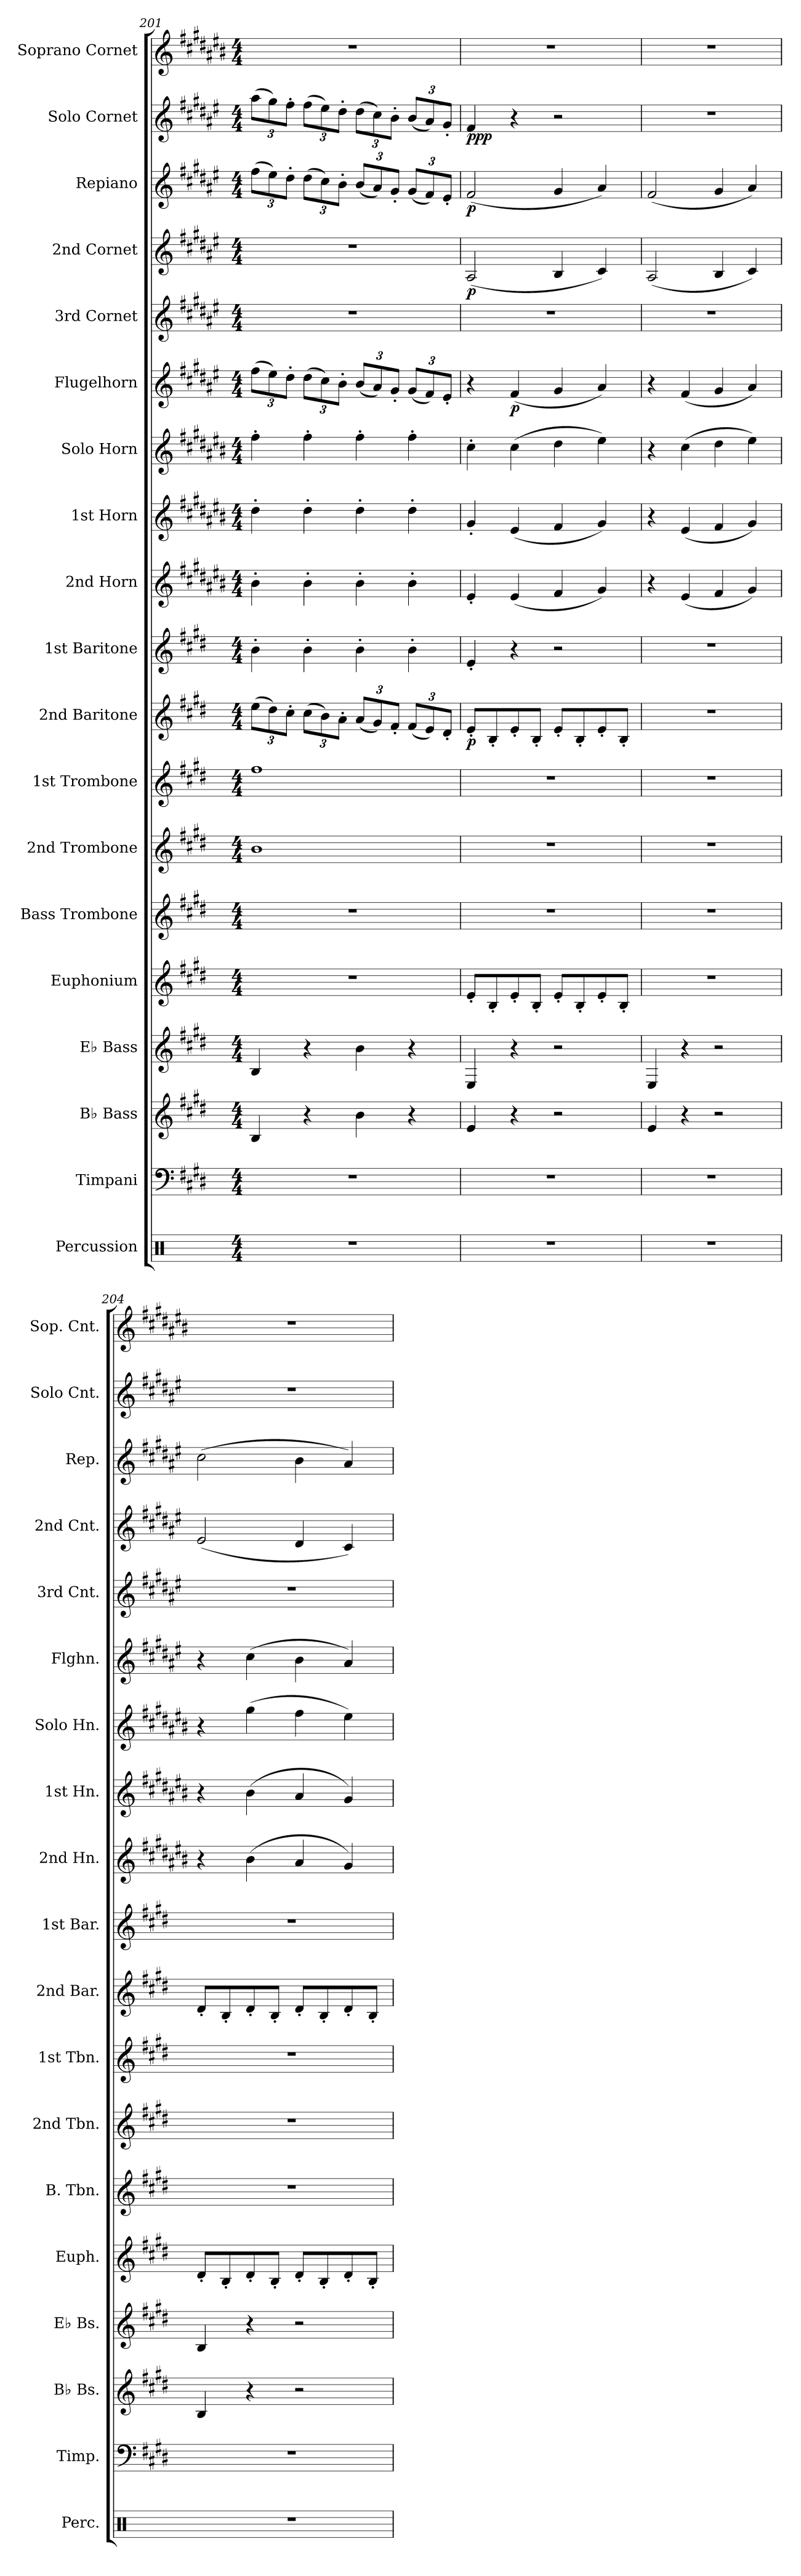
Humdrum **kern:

**kern	**kern	**kern	**kern	**kern	**kern	**kern	**kern	**kern	**dynam	**kern	**kern	**kern	**kern	**kern	**dynam	**kern	**kern	**dynam	**kern	**dynam	**kern	**dynam	**kern
*part19	*part18	*part17	*part16	*part15	*part14	*part13	*part12	*part11	*part11	*part10	*part9	*part8	*part7	*part6	*part6	*part5	*part4	*part4	*part3	*part3	*part2	*part2	*part1
*staff19	*staff18	*staff17	*staff16	*staff15	*staff14	*staff13	*staff12	*staff11	*staff11	*staff10	*staff9	*staff8	*staff7	*staff6	*staff6	*staff5	*staff4	*staff4	*staff3	*staff3	*staff2	*staff2	*staff1
*I"Percussion	*I"Timpani	*I"B♭ Bass	*I"E♭ Bass	*I"Euphonium	*I"Bass Trombone	*I"2nd Trombone	*I"1st Trombone	*I"2nd Baritone	*	*I"1st Baritone	*I"2nd Horn	*I"1st Horn	*I"Solo Horn	*I"Flugelhorn	*	*I"3rd Cornet	*I"2nd Cornet	*	*I"Repiano	*	*I"Solo Cornet	*	*I"Soprano Cornet
*I'Perc.	*I'Timp.	*I'B♭ Bs.	*I'E♭ Bs.	*I'Euph.	*I'B. Tbn.	*I'2nd Tbn.	*I'1st Tbn.	*I'2nd Bar.	*	*I'1st Bar.	*I'2nd Hn.	*I'1st Hn.	*I'Solo Hn.	*I'Flghn.	*	*I'3rd Cnt.	*I'2nd Cnt.	*	*I'Rep.	*	*I'Solo Cnt.	*	*I'Sop. Cnt.
*clefX	*clefF4	*clefG2	*clefG2	*clefG2	*clefG2	*clefG2	*clefG2	*clefG2	*	*clefG2	*clefG2	*clefG2	*clefG2	*clefG2	*	*clefG2	*clefG2	*	*clefG2	*	*clefG2	*	*clefG2
*	*	*ITrd15c26	*ITrd12c21	*ITrd8c14	*ITrd12c21	*ITrd8c14	*ITrd8c14	*ITrd8c14	*	*ITrd8c14	*ITrd5c9	*ITrd5c9	*ITrd5c9	*ITrd1c2	*	*ITrd1c2	*ITrd1c2	*	*ITrd1c2	*	*ITrd1c2	*	*ITrd-2c-3
*k[]	*k[f#c#g#d#]	*k[f#c#g#d#]	*k[f#c#g#d#]	*k[f#c#g#d#]	*k[f#c#g#d#]	*k[f#c#g#d#]	*k[f#c#g#d#]	*k[f#c#g#d#]	*	*k[f#c#g#d#]	*k[f#c#g#d#]	*k[f#c#g#d#]	*k[f#c#g#d#]	*k[f#c#g#d#]	*	*k[f#c#g#d#]	*k[f#c#g#d#]	*	*k[f#c#g#d#]	*	*k[f#c#g#d#]	*	*k[f#c#g#d#]
*M4/4	*M4/4	*M4/4	*M4/4	*M4/4	*M4/4	*M4/4	*M4/4	*M4/4	*	*M4/4	*M4/4	*M4/4	*M4/4	*M4/4	*	*M4/4	*M4/4	*	*M4/4	*	*M4/4	*	*M4/4
*	*	*	*	*	*	*	*	*Xbrackettup	*	*	*	*	*	*Xbrackettup	*	*	*	*	*Xbrackettup	*	*Xbrackettup	*	*
=201	=201	=201	=201	=201	=201	=201	=201	=201	=201	=201	=201	=201	=201	=201	=201	=201	=201	=201	=201	=201	=201	=201	=201
1r	1r	4BBB/	4BB/	1r	1r	1B	1f#	(>12e\L	.	4B'\	4d#'\	4f#'\	4a'\	(>12ee\L	.	1r	1r	.	(>12ee\L	.	(>12gg#\L	.	1r
.	.	.	.	.	.	.	.	12d#\)	.	.	.	.	.	12dd#\)	.	.	.	.	12dd#\)	.	12ff#\)	.	.
.	.	.	.	.	.	.	.	12c#'\J	.	.	.	.	.	12cc#'\J	.	.	.	.	12cc#'\J	.	12ee'\J	.	.
.	.	4r	4r	.	.	.	.	(>12c#\L	.	4B'\	4d#'\	4f#'\	4a'\	(>12cc#\L	.	.	.	.	(>12cc#\L	.	(>12ee\L	.	.
.	.	.	.	.	.	.	.	12B\)	.	.	.	.	.	12b\)	.	.	.	.	12b\)	.	12dd#\)	.	.
.	.	.	.	.	.	.	.	12A'\J	.	.	.	.	.	12a'\J	.	.	.	.	12a'\J	.	12cc#'\J	.	.
.	.	4BB\	4B\	.	.	.	.	(<12A/L	.	4B'\	4d#'\	4f#'\	4a'\	(<12a/L	.	.	.	.	(<12a/L	.	(>12cc#\L	.	.
.	.	.	.	.	.	.	.	12G#/)	.	.	.	.	.	12g#/)	.	.	.	.	12g#/)	.	12b\)	.	.
.	.	.	.	.	.	.	.	12F#'/J	.	.	.	.	.	12f#'/J	.	.	.	.	12f#'/J	.	12a'\J	.	.
.	.	4r	4r	.	.	.	.	(<12F#/L	.	4B'\	4d#'\	4f#'\	4a'\	(<12f#/L	.	.	.	.	(<12f#/L	.	(<12a/L	.	.
.	.	.	.	.	.	.	.	12E/)	.	.	.	.	.	12e/)	.	.	.	.	12e/)	.	12g#/)	.	.
.	.	.	.	.	.	.	.	12D#'/J	.	.	.	.	.	12d#'/J	.	.	.	.	12d#'/J	.	12f#'/J	.	.
=202	=202	=202	=202	=202	=202	=202	=202	=202	=202	=202	=202	=202	=202	=202	=202	=202	=202	=202	=202	=202	=202	=202	=202
!	!	!	!	!	!	!	!	!	!LO:DY:b	!	!	!	!	!	!	!	!	!LO:DY:b	!	!LO:DY:b	!	!LO:DY:b	!
1r	1r	4EE/	4EE/	8E'/L	1r	1r	1r	8E'/L	p	4E'/	4G#'/	4B'/	4e'\	4r	.	1r	(<2G#/	p	(<2e/	p	4e/	ppp	1r
.	.	.	.	8BB'/	.	.	.	8BB'/	.	.	.	.	.	.	.	.	.	.	.	.	.	.	.
!	!	!	!	!	!	!	!	!	!	!	!	!	!	!	!LO:DY:b	!	!	!	!	!	!	!	!
.	.	4r	4r	8E'/	.	.	.	8E'/	.	4r	(<4G#/	(<4G#/	(>4e\	(<4e/	p	.	.	.	.	.	4r	.	.
.	.	.	.	8BB'/J	.	.	.	8BB'/J	.	.	.	.	.	.	.	.	.	.	.	.	.	.	.
.	.	2r	2r	8E'/L	.	.	.	8E'/L	.	2r	4A/	4A/	4f#\	4f#/	.	.	4A/	.	4f#/	.	2r	.	.
.	.	.	.	8BB'/	.	.	.	8BB'/	.	.	.	.	.	.	.	.	.	.	.	.	.	.	.
.	.	.	.	8E'/	.	.	.	8E'/	.	.	4B/)	4B/)	4g#\)	4g#/)	.	.	4B/)	.	4g#/)	.	.	.	.
.	.	.	.	8BB'/J	.	.	.	8BB'/J	.	.	.	.	.	.	.	.	.	.	.	.	.	.	.
=203	=203	=203	=203	=203	=203	=203	=203	=203	=203	=203	=203	=203	=203	=203	=203	=203	=203	=203	=203	=203	=203	=203	=203
1r	1r	4EE/	4EE/	1r	1r	1r	1r	1r	.	1r	4r	4r	4r	4r	.	1r	(<2G#/	.	(<2e/	.	1r	.	1r
.	.	4r	4r	.	.	.	.	.	.	.	(<4G#/	(<4G#/	(>4e\	(<4e/	.	.	.	.	.	.	.	.	.
.	.	2r	2r	.	.	.	.	.	.	.	4A/	4A/	4f#\	4f#/	.	.	4A/	.	4f#/	.	.	.	.
.	.	.	.	.	.	.	.	.	.	.	4B/)	4B/)	4g#\)	4g#/)	.	.	4B/)	.	4g#/)	.	.	.	.
=204	=204	=204	=204	=204	=204	=204	=204	=204	=204	=204	=204	=204	=204	=204	=204	=204	=204	=204	=204	=204	=204	=204	=204
1r	1r	4BBB/	4BB/	8D#'/L	1r	1r	1r	8D#'/L	.	1r	4r	4r	4r	4r	.	1r	(<2d#/	.	(>2b\	.	1r	.	1r
.	.	.	.	8BB'/	.	.	.	8BB'/	.	.	.	.	.	.	.	.	.	.	.	.	.	.	.
.	.	4r	4r	8D#'/	.	.	.	8D#'/	.	.	(>4d#\	(>4d#\	(>4b\	(>4b\	.	.	.	.	.	.	.	.	.
.	.	.	.	8BB'/J	.	.	.	8BB'/J	.	.	.	.	.	.	.	.	.	.	.	.	.	.	.
.	.	2r	2r	8D#'/L	.	.	.	8D#'/L	.	.	4c#/	4c#/	4a\	4a\	.	.	4c#/	.	4a\	.	.	.	.
.	.	.	.	8BB'/	.	.	.	8BB'/	.	.	.	.	.	.	.	.	.	.	.	.	.	.	.
.	.	.	.	8D#'/	.	.	.	8D#'/	.	.	4B/)	4B/)	4g#\)	4g#/)	.	.	4B/)	.	4g#/)	.	.	.	.
.	.	.	.	8BB'/J	.	.	.	8BB'/J	.	.	.	.	.	.	.	.	.	.	.	.	.	.	.
=	=	=	=	=	=	=	=	=	=	=	=	=	=	=	=	=	=	=	=	=	=	=	=
*-	*-	*-	*-	*-	*-	*-	*-	*-	*-	*-	*-	*-	*-	*-	*-	*-	*-	*-	*-	*-	*-	*-	*-
